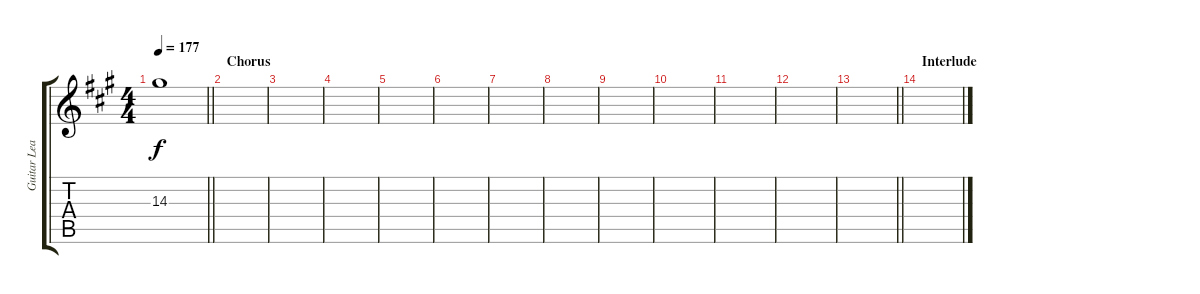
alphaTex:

\track ("Guitar Lead" "Guitar Lea") {instrument distortionguitar}
\staff {score tabs}
\tuning (Eb4 Bb3 Gb3 Db3 Ab2 Eb2) {hide}
\ts (4 4)
\tempo 177
\clef g2
\barLineRight lightlight
\ks a
14.3{t}.1{dy f} |
\section ("" "Chorus")
|
|
|
|
|
|
|
|
|
|
|
\barLineRight lightlight
|
\section ("" "Interlude")
